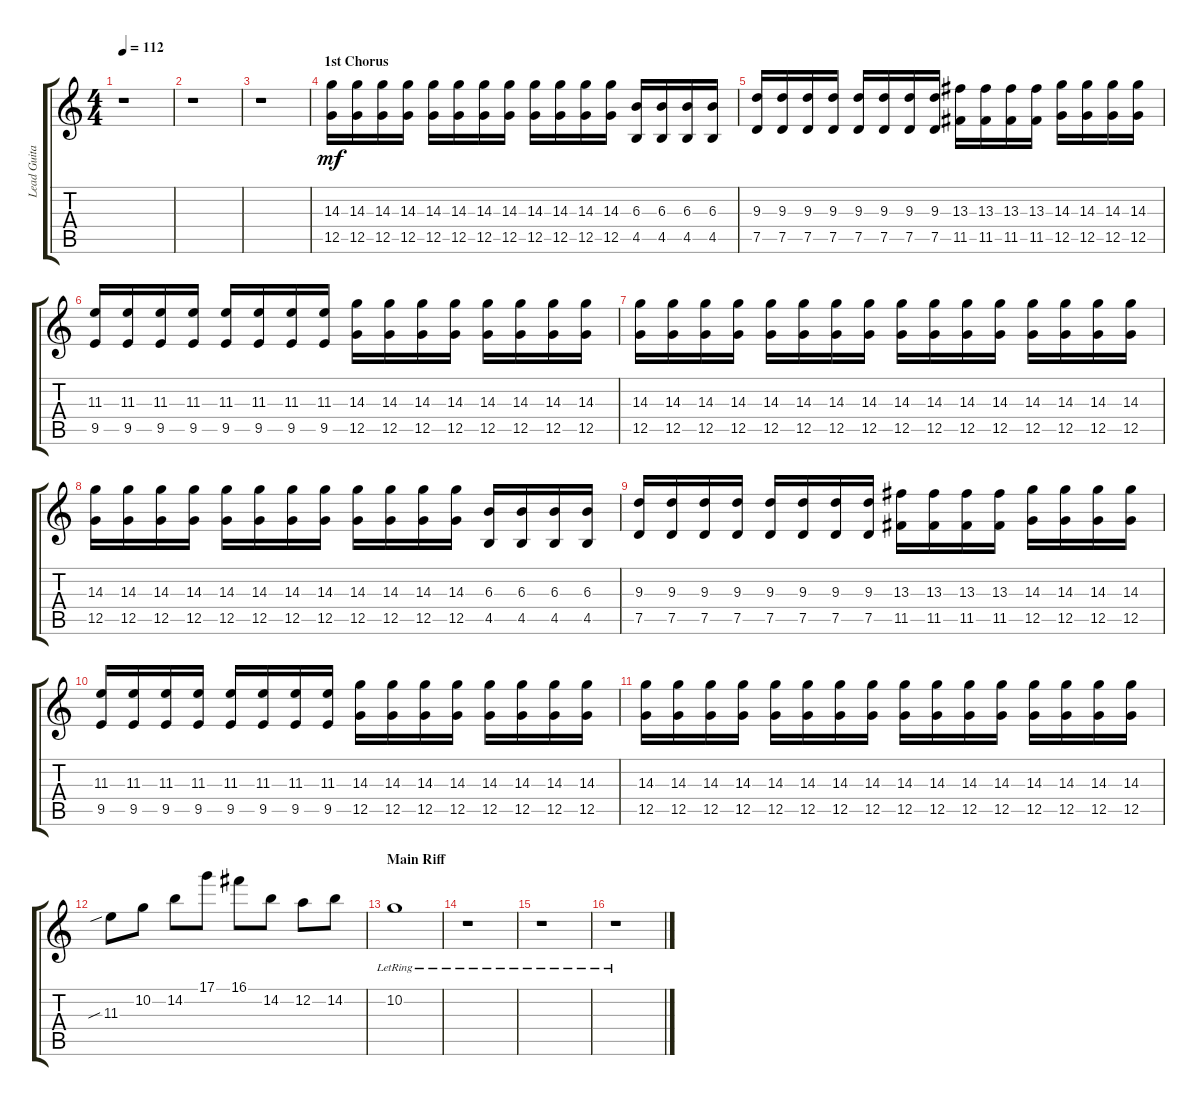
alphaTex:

\track ("Lead Guitar" "Lead Guita") {instrument distortionguitar}
\staff {score tabs}
\tuning (D4 A3 F3 C3 G2 C2) {hide}
\ts (4 4)
\tempo 112
\clef g2
\ks c
r.1{dy mf} |
r.1 |
r.1 |
\section ("" "1st Chorus")
(14.3 12.5).16 (14.3 12.5).16 (14.3 12.5).16 (14.3 12.5).16 (14.3 12.5).16 (14.3 12.5).16 (14.3 12.5).16 (14.3 12.5).16 (14.3 12.5).16 (14.3 12.5).16 (14.3 12.5).16 (14.3 12.5).16 (6.3 4.5).16 (6.3 4.5).16 (6.3 4.5).16 (6.3 4.5).16 |
(9.3 7.5).16 (9.3 7.5).16 (9.3 7.5).16 (9.3 7.5).16 (9.3 7.5).16 (9.3 7.5).16 (9.3 7.5).16 (9.3 7.5).16 (13.3 11.5).16 (13.3 11.5).16 (13.3 11.5).16 (13.3 11.5).16 (14.3 12.5).16 (14.3 12.5).16 (14.3 12.5).16 (14.3 12.5).16 |
(11.3 9.5).16 (11.3 9.5).16 (11.3 9.5).16 (11.3 9.5).16 (11.3 9.5).16 (11.3 9.5).16 (11.3 9.5).16 (11.3 9.5).16 (14.3 12.5).16 (14.3 12.5).16 (14.3 12.5).16 (14.3 12.5).16 (14.3 12.5).16 (14.3 12.5).16 (14.3 12.5).16 (14.3 12.5).16 |
(14.3 12.5).16 (14.3 12.5).16 (14.3 12.5).16 (14.3 12.5).16 (14.3 12.5).16 (14.3 12.5).16 (14.3 12.5).16 (14.3 12.5).16 (14.3 12.5).16 (14.3 12.5).16 (14.3 12.5).16 (14.3 12.5).16 (14.3 12.5).16 (14.3 12.5).16 (14.3 12.5).16 (14.3 12.5).16 |
(14.3 12.5).16 (14.3 12.5).16 (14.3 12.5).16 (14.3 12.5).16 (14.3 12.5).16 (14.3 12.5).16 (14.3 12.5).16 (14.3 12.5).16 (14.3 12.5).16 (14.3 12.5).16 (14.3 12.5).16 (14.3 12.5).16 (6.3 4.5).16 (6.3 4.5).16 (6.3 4.5).16 (6.3 4.5).16 |
(9.3 7.5).16 (9.3 7.5).16 (9.3 7.5).16 (9.3 7.5).16 (9.3 7.5).16 (9.3 7.5).16 (9.3 7.5).16 (9.3 7.5).16 (13.3 11.5).16 (13.3 11.5).16 (13.3 11.5).16 (13.3 11.5).16 (14.3 12.5).16 (14.3 12.5).16 (14.3 12.5).16 (14.3 12.5).16 |
(11.3 9.5).16 (11.3 9.5).16 (11.3 9.5).16 (11.3 9.5).16 (11.3 9.5).16 (11.3 9.5).16 (11.3 9.5).16 (11.3 9.5).16 (14.3 12.5).16 (14.3 12.5).16 (14.3 12.5).16 (14.3 12.5).16 (14.3 12.5).16 (14.3 12.5).16 (14.3 12.5).16 (14.3 12.5).16 |
(14.3 12.5).16 (14.3 12.5).16 (14.3 12.5).16 (14.3 12.5).16 (14.3 12.5).16 (14.3 12.5).16 (14.3 12.5).16 (14.3 12.5).16 (14.3 12.5).16 (14.3 12.5).16 (14.3 12.5).16 (14.3 12.5).16 (14.3 12.5).16 (14.3 12.5).16 (14.3 12.5).16 (14.3 12.5).16 |
11.3{sib}.8 10.2.8 14.2.8 17.1.8 16.1.8 14.2.8 12.2.8 14.2.8 |
\section ("" "Main Riff")
10.2{lr}.1 |
r.1 |
r.1 |
r.1
